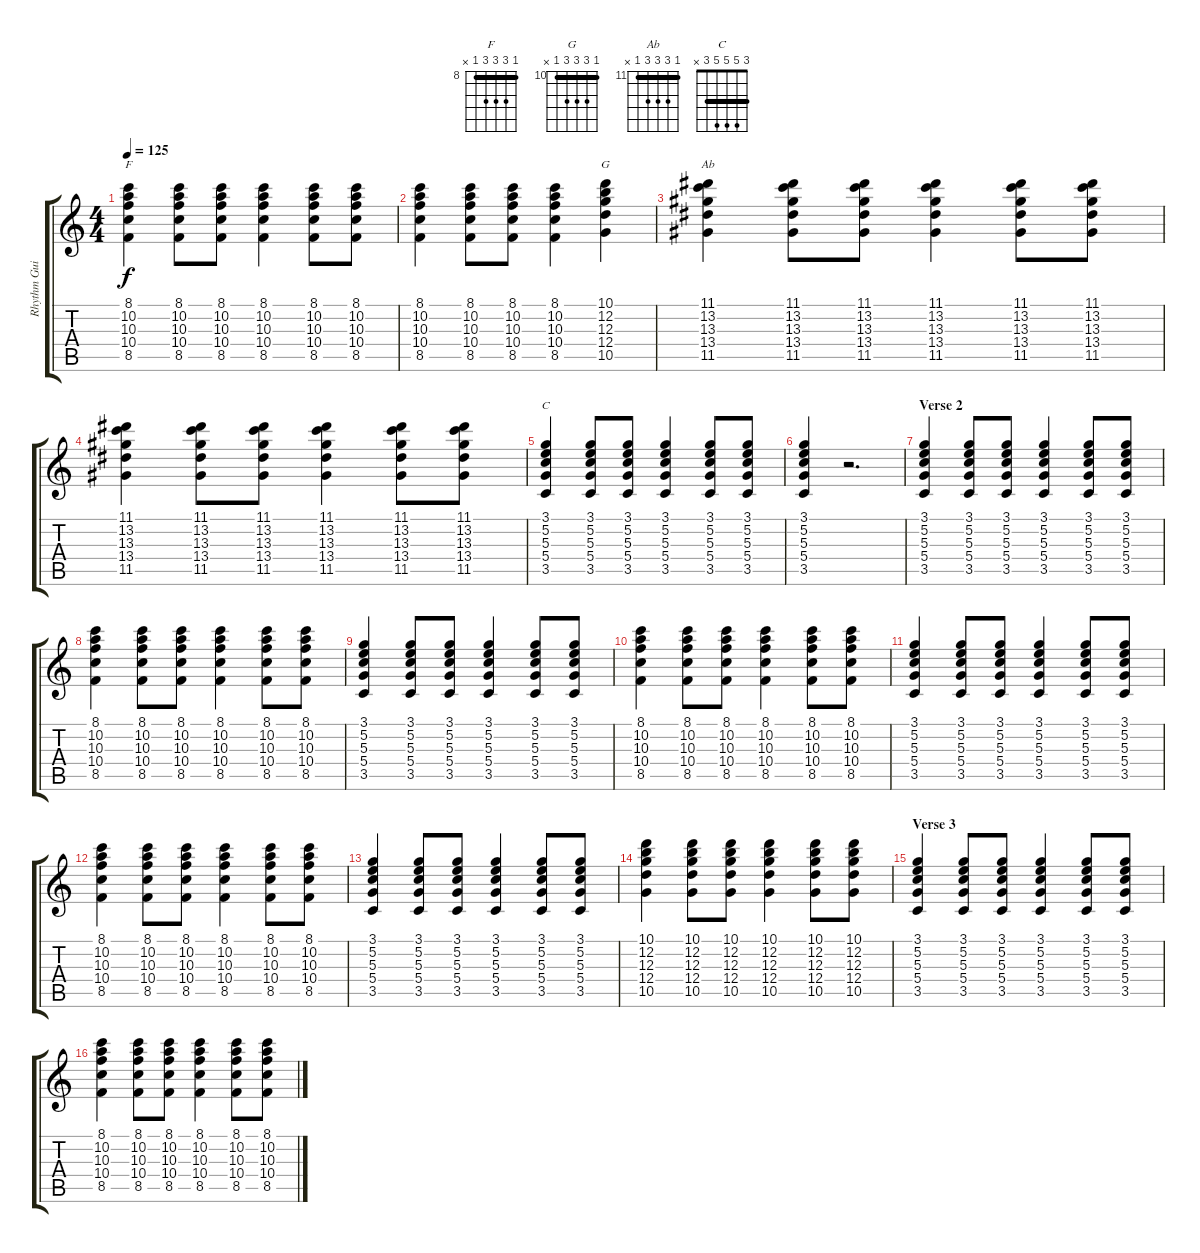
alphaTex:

\track ("Rhythm Guitar" "Rhythm Gui") {instrument overdrivenguitar}
\staff {score tabs}
\tuning (E4 B3 G3 D3 A2 E2) {hide}
\chord ("F" 8 10 10 10 8 x) {firstfret 8 barre 8}
\chord ("G" 10 12 12 12 10 x) {firstfret 10 barre 10}
\chord ("Ab" 11 13 13 13 11 x) {firstfret 11 barre 11}
\chord ("C" 3 5 5 5 3 x) {barre 3}
\ts (4 4)
\tempo 125
\clef g2
\ks c
(8.1 10.2 10.3 10.4 8.5).4{ch "F" dy f} (8.1 10.2 10.3 10.4 8.5).8 (8.1 10.2 10.3 10.4 8.5).8 (8.1 10.2 10.3 10.4 8.5).4 (8.1 10.2 10.3 10.4 8.5).8 (8.1 10.2 10.3 10.4 8.5).8 |
(8.1 10.2 10.3 10.4 8.5).4 (8.1 10.2 10.3 10.4 8.5).8 (8.1 10.2 10.3 10.4 8.5).8 (8.1 10.2 10.3 10.4 8.5).4 (10.1 12.2 12.3 12.4 10.5).4{ch "G"} |
(11.1 13.2 13.3 13.4 11.5).4{ch "Ab"} (11.1 13.2 13.3 13.4 11.5).8 (11.1 13.2 13.3 13.4 11.5).8 (11.1 13.2 13.3 13.4 11.5).4 (11.1 13.2 13.3 13.4 11.5).8 (11.1 13.2 13.3 13.4 11.5).8 |
(11.1 13.2 13.3 13.4 11.5).4 (11.1 13.2 13.3 13.4 11.5).8 (11.1 13.2 13.3 13.4 11.5).8 (11.1 13.2 13.3 13.4 11.5).4 (11.1 13.2 13.3 13.4 11.5).8 (11.1 13.2 13.3 13.4 11.5).8 |
(3.1 5.2 5.3 5.4 3.5).4{ch "C"} (3.1 5.2 5.3 5.4 3.5).8 (3.1 5.2 5.3 5.4 3.5).8 (3.1 5.2 5.3 5.4 3.5).4 (3.1 5.2 5.3 5.4 3.5).8 (3.1 5.2 5.3 5.4 3.5).8 |
(3.1 5.2 5.3 5.4 3.5).4 r.2{d} |
\section ("" "Verse 2")
(3.1 5.2 5.3 5.4 3.5).4 (3.1 5.2 5.3 5.4 3.5).8 (3.1 5.2 5.3 5.4 3.5).8 (3.1 5.2 5.3 5.4 3.5).4 (3.1 5.2 5.3 5.4 3.5).8 (3.1 5.2 5.3 5.4 3.5).8 |
(8.1 10.2 10.3 10.4 8.5).4 (8.1 10.2 10.3 10.4 8.5).8 (8.1 10.2 10.3 10.4 8.5).8 (8.1 10.2 10.3 10.4 8.5).4 (8.1 10.2 10.3 10.4 8.5).8 (8.1 10.2 10.3 10.4 8.5).8 |
(3.1 5.2 5.3 5.4 3.5).4 (3.1 5.2 5.3 5.4 3.5).8 (3.1 5.2 5.3 5.4 3.5).8 (3.1 5.2 5.3 5.4 3.5).4 (3.1 5.2 5.3 5.4 3.5).8 (3.1 5.2 5.3 5.4 3.5).8 |
(8.1 10.2 10.3 10.4 8.5).4 (8.1 10.2 10.3 10.4 8.5).8 (8.1 10.2 10.3 10.4 8.5).8 (8.1 10.2 10.3 10.4 8.5).4 (8.1 10.2 10.3 10.4 8.5).8 (8.1 10.2 10.3 10.4 8.5).8 |
(3.1 5.2 5.3 5.4 3.5).4 (3.1 5.2 5.3 5.4 3.5).8 (3.1 5.2 5.3 5.4 3.5).8 (3.1 5.2 5.3 5.4 3.5).4 (3.1 5.2 5.3 5.4 3.5).8 (3.1 5.2 5.3 5.4 3.5).8 |
(8.1 10.2 10.3 10.4 8.5).4 (8.1 10.2 10.3 10.4 8.5).8 (8.1 10.2 10.3 10.4 8.5).8 (8.1 10.2 10.3 10.4 8.5).4 (8.1 10.2 10.3 10.4 8.5).8 (8.1 10.2 10.3 10.4 8.5).8 |
(3.1 5.2 5.3 5.4 3.5).4 (3.1 5.2 5.3 5.4 3.5).8 (3.1 5.2 5.3 5.4 3.5).8 (3.1 5.2 5.3 5.4 3.5).4 (3.1 5.2 5.3 5.4 3.5).8 (3.1 5.2 5.3 5.4 3.5).8 |
(10.1 12.2 12.3 12.4 10.5).4 (10.1 12.2 12.3 12.4 10.5).8 (10.1 12.2 12.3 12.4 10.5).8 (10.1 12.2 12.3 12.4 10.5).4 (10.1 12.2 12.3 12.4 10.5).8 (10.1 12.2 12.3 12.4 10.5).8 |
\section ("" "Verse 3")
(3.1 5.2 5.3 5.4 3.5).4 (3.1 5.2 5.3 5.4 3.5).8 (3.1 5.2 5.3 5.4 3.5).8 (3.1 5.2 5.3 5.4 3.5).4 (3.1 5.2 5.3 5.4 3.5).8 (3.1 5.2 5.3 5.4 3.5).8 |
(8.1 10.2 10.3 10.4 8.5).4 (8.1 10.2 10.3 10.4 8.5).8 (8.1 10.2 10.3 10.4 8.5).8 (8.1 10.2 10.3 10.4 8.5).4 (8.1 10.2 10.3 10.4 8.5).8 (8.1 10.2 10.3 10.4 8.5).8
